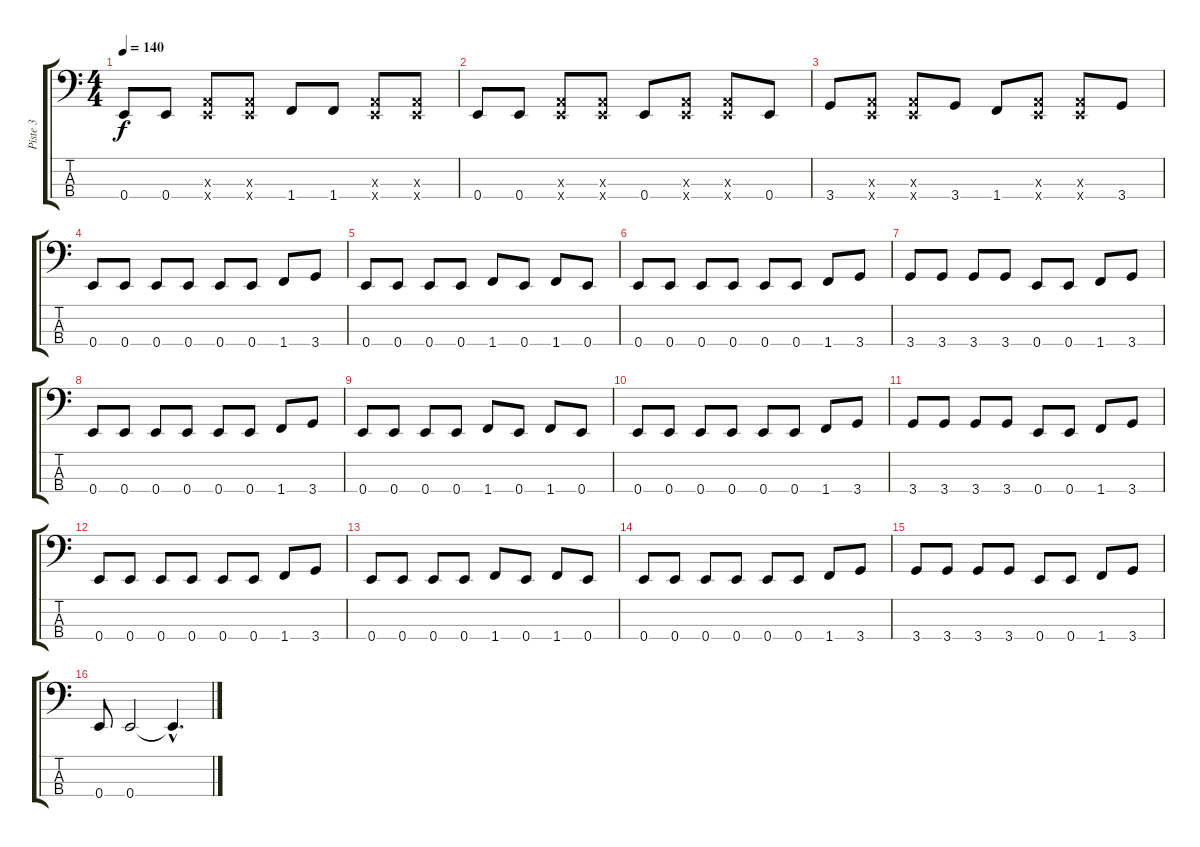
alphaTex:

\track ("Piste 3" "Piste 3") {instrument slapbass1}
\staff {score tabs}
\tuning (G2 D2 A1 E1) {hide}
\ts (4 4)
\tempo 140
\clef f4
\ks c
0.4.8{dy f} 0.4.8 (0.3{x} 0.4{x}).8 (0.3{x} 0.4{x}).8 1.4.8 1.4.8 (0.3{x} 0.4{x}).8 (0.3{x} 0.4{x}).8 |
0.4.8 0.4.8 (0.3{x} 0.4{x}).8 (0.3{x} 0.4{x}).8 0.4.8 (0.3{x} 0.4{x}).8 (0.3{x} 0.4{x}).8 0.4.8 |
3.4.8 (0.3{x} 0.4{x}).8 (0.3{x} 0.4{x}).8 3.4.8 1.4.8 (0.3{x} 0.4{x}).8 (0.3{x} 0.4{x}).8 3.4.8 |
0.4.8 0.4.8 0.4.8 0.4.8 0.4.8 0.4.8 1.4.8 3.4.8 |
0.4.8 0.4.8 0.4.8 0.4.8 1.4.8 0.4.8 1.4.8 0.4.8 |
0.4.8 0.4.8 0.4.8 0.4.8 0.4.8 0.4.8 1.4.8 3.4.8 |
3.4.8 3.4.8 3.4.8 3.4.8 0.4.8 0.4.8 1.4.8 3.4.8 |
0.4.8 0.4.8 0.4.8 0.4.8 0.4.8 0.4.8 1.4.8 3.4.8 |
0.4.8 0.4.8 0.4.8 0.4.8 1.4.8 0.4.8 1.4.8 0.4.8 |
0.4.8 0.4.8 0.4.8 0.4.8 0.4.8 0.4.8 1.4.8 3.4.8 |
3.4.8 3.4.8 3.4.8 3.4.8 0.4.8 0.4.8 1.4.8 3.4.8 |
0.4.8 0.4.8 0.4.8 0.4.8 0.4.8 0.4.8 1.4.8 3.4.8 |
0.4.8 0.4.8 0.4.8 0.4.8 1.4.8 0.4.8 1.4.8 0.4.8 |
0.4.8 0.4.8 0.4.8 0.4.8 0.4.8 0.4.8 1.4.8 3.4.8 |
3.4.8 3.4.8 3.4.8 3.4.8 0.4.8 0.4.8 1.4.8 3.4.8 |
0.4.8 0.4.2 0.4{hac t}.4{d}
